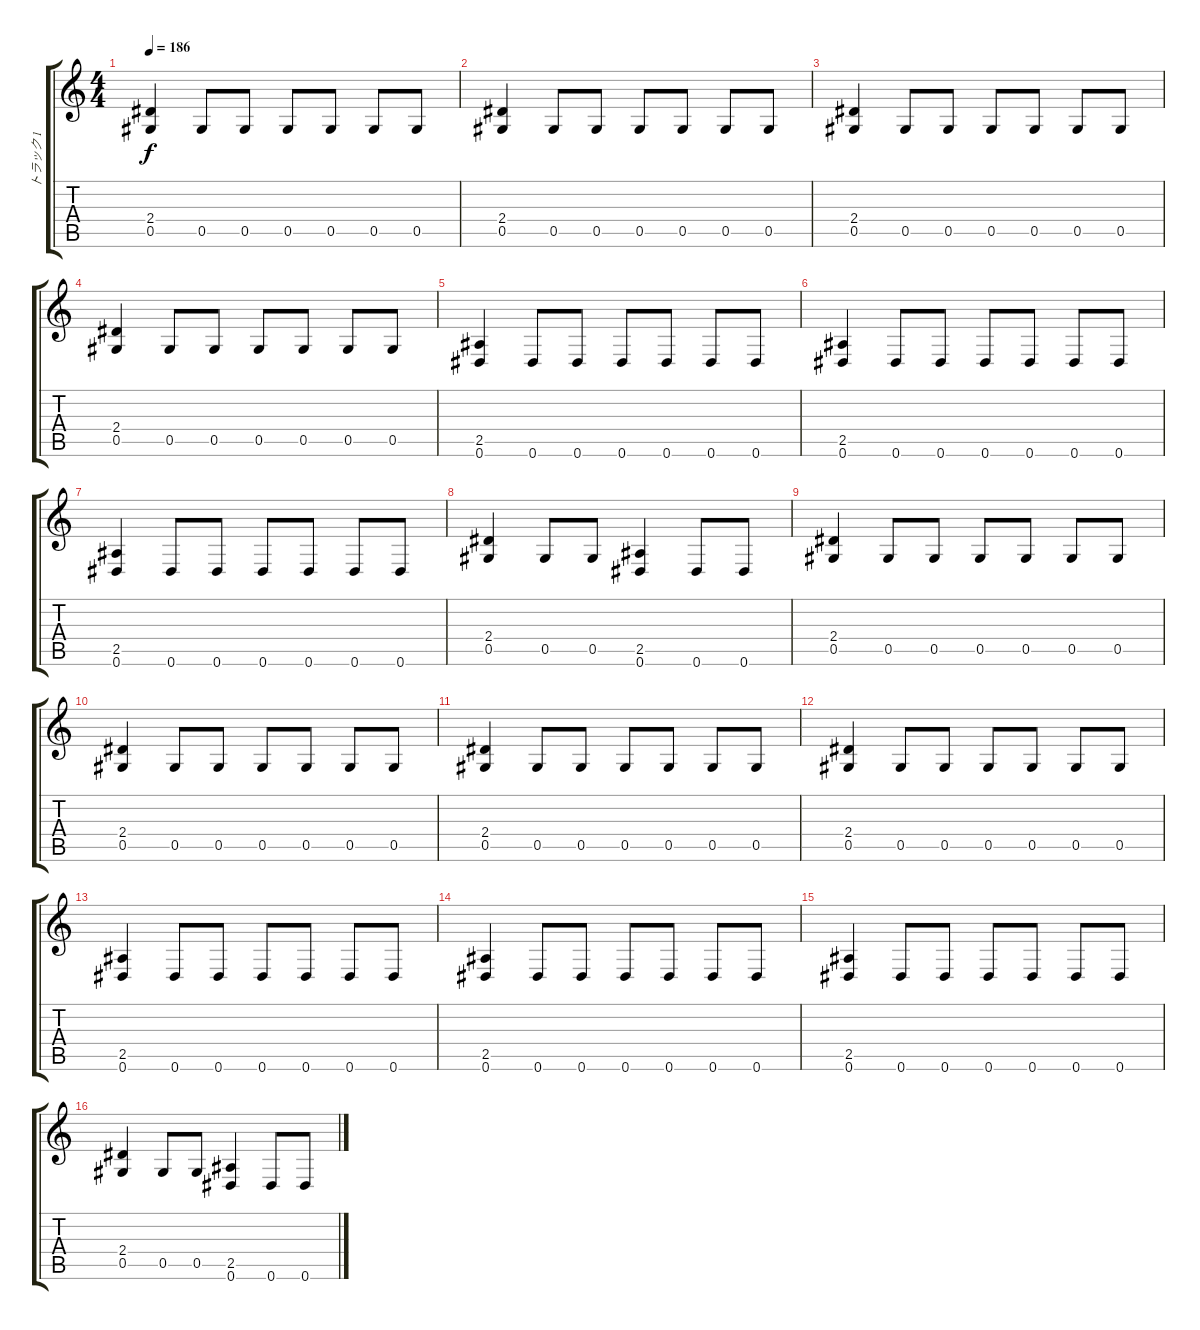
\track ("トラック 1" "トラック 1") {instrument distortionguitar}
\staff {score tabs}
\tuning (Eb4 Bb3 Gb3 Db3 Ab2 Eb2) {hide}
\ts (4 4)
\tempo 186
\clef g2
\ks c
(2.4 0.5).4{dy f} 0.5.8 0.5.8 0.5.8 0.5.8 0.5.8 0.5.8 |
(2.4 0.5).4 0.5.8 0.5.8 0.5.8 0.5.8 0.5.8 0.5.8 |
(2.4 0.5).4 0.5.8 0.5.8 0.5.8 0.5.8 0.5.8 0.5.8 |
(2.4 0.5).4 0.5.8 0.5.8 0.5.8 0.5.8 0.5.8 0.5.8 |
(2.5 0.6).4 0.6.8 0.6.8 0.6.8 0.6.8 0.6.8 0.6.8 |
(2.5 0.6).4 0.6.8 0.6.8 0.6.8 0.6.8 0.6.8 0.6.8 |
(2.5 0.6).4 0.6.8 0.6.8 0.6.8 0.6.8 0.6.8 0.6.8 |
(2.4 0.5).4 0.5.8 0.5.8 (2.5 0.6).4 0.6.8 0.6.8 |
(2.4 0.5).4 0.5.8 0.5.8 0.5.8 0.5.8 0.5.8 0.5.8 |
(2.4 0.5).4 0.5.8 0.5.8 0.5.8 0.5.8 0.5.8 0.5.8 |
(2.4 0.5).4 0.5.8 0.5.8 0.5.8 0.5.8 0.5.8 0.5.8 |
(2.4 0.5).4 0.5.8 0.5.8 0.5.8 0.5.8 0.5.8 0.5.8 |
(2.5 0.6).4 0.6.8 0.6.8 0.6.8 0.6.8 0.6.8 0.6.8 |
(2.5 0.6).4 0.6.8 0.6.8 0.6.8 0.6.8 0.6.8 0.6.8 |
(2.5 0.6).4 0.6.8 0.6.8 0.6.8 0.6.8 0.6.8 0.6.8 |
(2.4 0.5).4 0.5.8 0.5.8 (2.5 0.6).4 0.6.8 0.6.8
